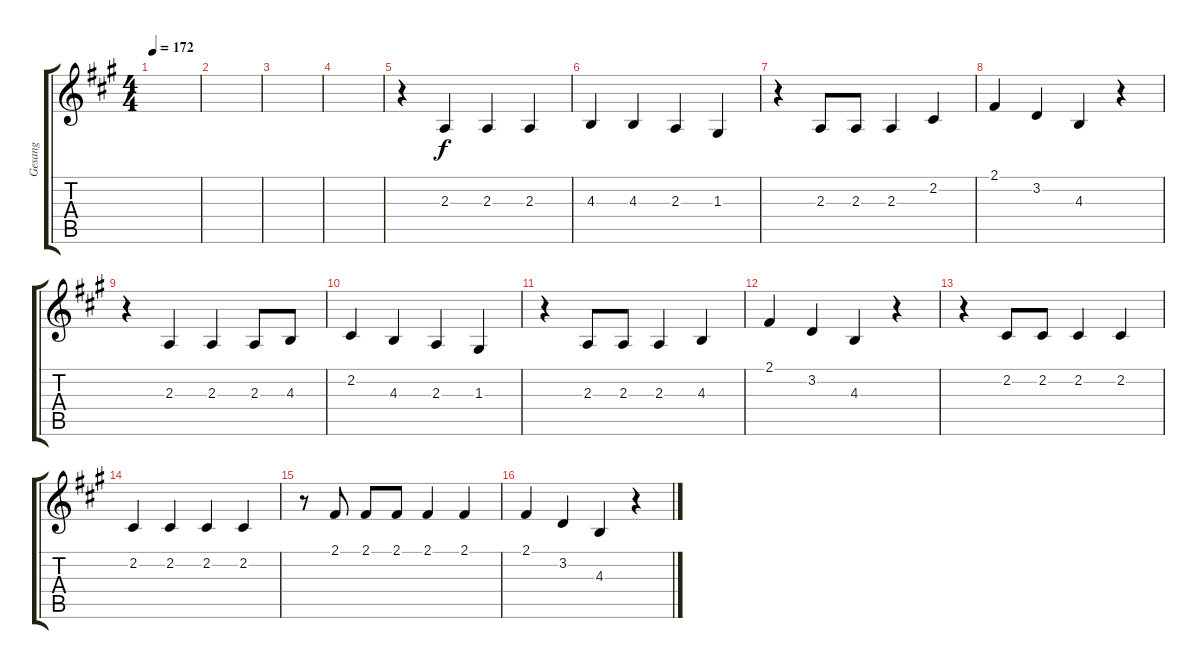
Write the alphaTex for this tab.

\track ("Gesang" "Gesang") {instrument oboe}
\staff {score tabs}
\tuning (E4 B3 G3 D3 A2 E2) {hide}
\ts (4 4)
\tempo 172
\clef g2
\ks a
|
|
|
|
r.4 2.3.4 2.3.4 2.3.4 |
4.3.4 4.3.4 2.3.4 1.3.4 |
r.4 2.3.8 2.3.8 2.3.4 2.2.4 |
2.1.4 3.2.4 4.3.4 r.4 |
r.4 2.3.4 2.3.4 2.3.8 4.3.8 |
2.2.4 4.3.4 2.3.4 1.3.4 |
r.4 2.3.8 2.3.8 2.3.4 4.3.4 |
2.1.4 3.2.4 4.3.4 r.4 |
r.4 2.2.8 2.2.8 2.2.4 2.2.4 |
2.2.4 2.2.4 2.2.4 2.2.4 |
r.8 2.1.8 2.1.8 2.1.8 2.1.4 2.1.4 |
2.1.4 3.2.4 4.3.4 r.4
